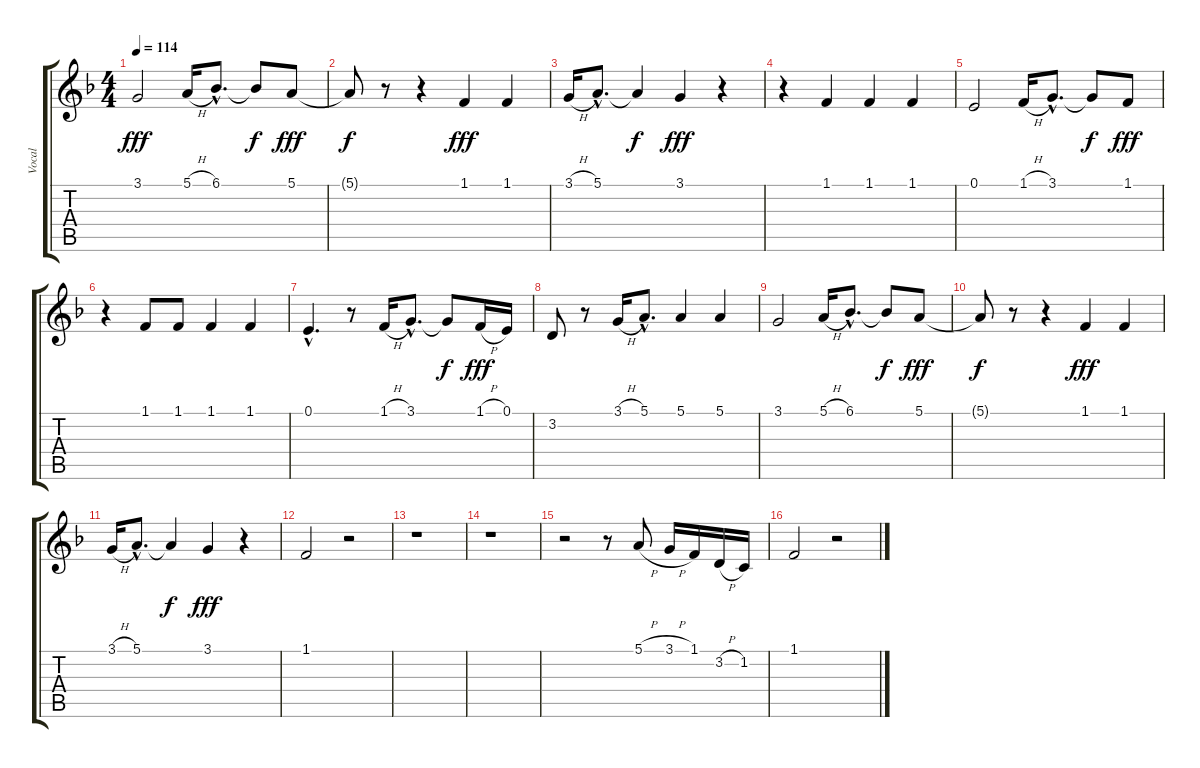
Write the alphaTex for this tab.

\track ("Vocal" "Vocal") {instrument synthvoice}
\staff {score tabs}
\tuning (E4 B3 G3 D3 A2 E2) {hide}
\ts (4 4)
\tempo 114
\clef g2
\ks f
3.1.2{dy fff} 5.1{h}.16 6.1{hac}.8{d} 6.1{t}.8{dy f} 5.1.8{dy fff} |
5.1{t}.8{dy f} r.8 r.4 1.1.4{dy fff} 1.1.4 |
3.1{h}.16 5.1{hac}.8{d} 5.1{t}.4{dy f} 3.1.4{dy fff} r.4 |
r.4 1.1.4 1.1.4 1.1.4 |
0.1.2 1.1{h}.16 3.1{hac}.8{d} 3.1{t}.8{dy f} 1.1.8{dy fff} |
r.4 1.1.8 1.1.8 1.1.4 1.1.4 |
0.1{hac}.4{d} r.8 1.1{h}.16 3.1{hac}.8{d} 3.1{t}.8{dy f} 1.1{h}.16{dy fff} 0.1.16 |
3.2.8 r.8 3.1{h}.16 5.1{hac}.8{d} 5.1.4 5.1.4 |
3.1.2 5.1{h}.16 6.1{hac}.8{d} 6.1{t}.8{dy f} 5.1.8{dy fff} |
5.1{t}.8{dy f} r.8 r.4 1.1.4{dy fff} 1.1.4 |
3.1{h}.16 5.1{hac}.8{d} 5.1{t}.4{dy f} 3.1.4{dy fff} r.4 |
1.1.2 r.2 |
r.1 |
r.1 |
r.2 r.8 5.1{h}.8 3.1{h}.16 1.1.16 3.2{h}.16 1.2.16 |
1.1.2 r.2
